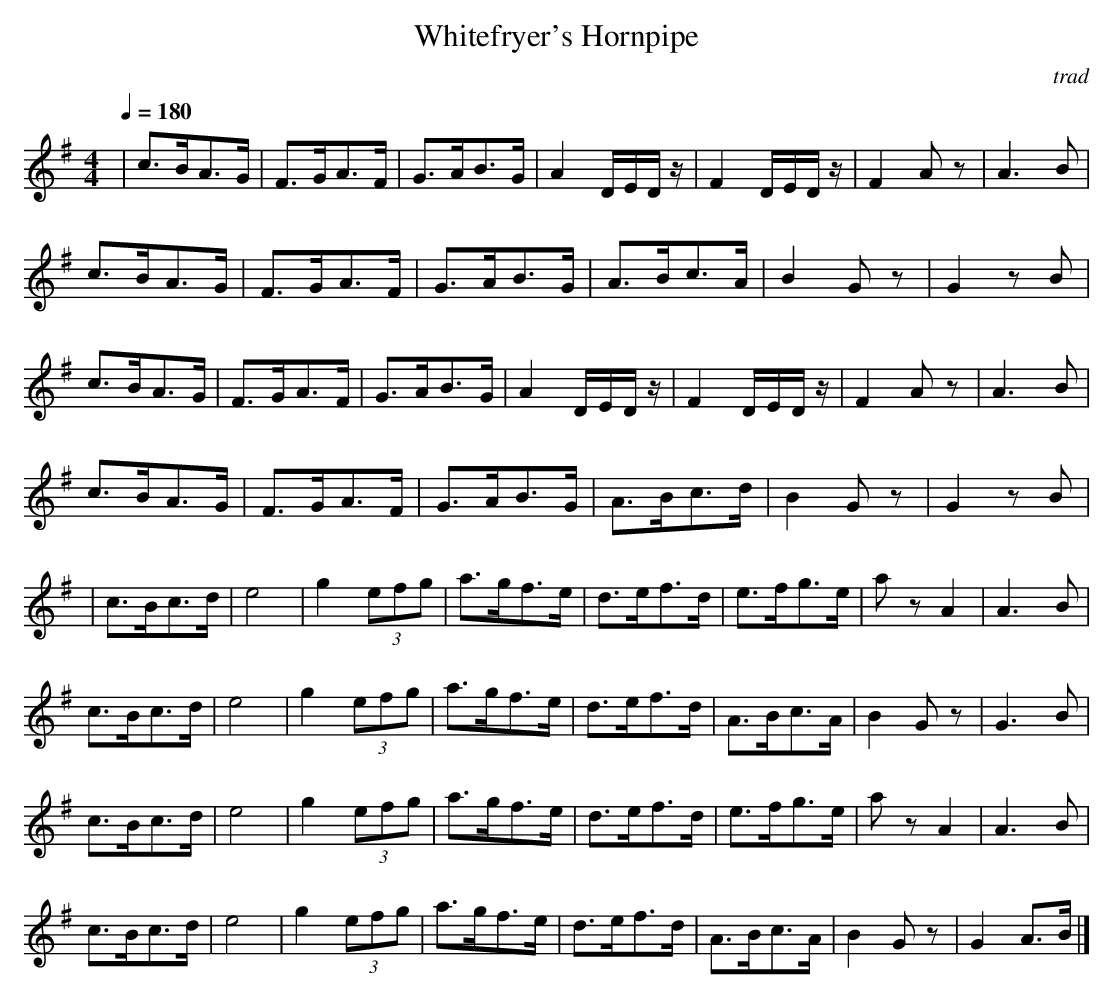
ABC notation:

X:1
T:Whitefryer's Hornpipe
C:trad
M:4/4
L:1/8
Q:1/4=180
K:Dmix
| c>BA>G | F>GA>F | G>AB>G | A2D/2E/2D/2z/2 | F2D/2E/2D/2z/2 | F2Az | A3B |
  c>BA>G | F>GA>F | G>AB>G | A>Bc>A | B2Gz | G2z B |
  c>BA>G | F>GA>F | G>AB>G | A2D/2E/2D/2z/2 | F2D/2E/2D/2z/2 | F2Az | A3B |
  c>BA>G | F>GA>F | G>AB>G | A>Bc>d | B2Gz | G2z B |
| c>Bc>d | e4 | g2(3efg | a>gf>e | d>ef>d | e>fg>e | a zA2 | A3 B |
  c>Bc>d | e4 | g2(3efg | a>gf>e | d>ef>d | A>Bc>A | B2Gz | G3 B |
  c>Bc>d | e4 | g2(3efg | a>gf>e | d>ef>d | e>fg>e | a zA2 | A3 B |
  c>Bc>d | e4 | g2(3efg | a>gf>e | d>ef>d | A>Bc>A | B2Gz | G2 A>B |]
